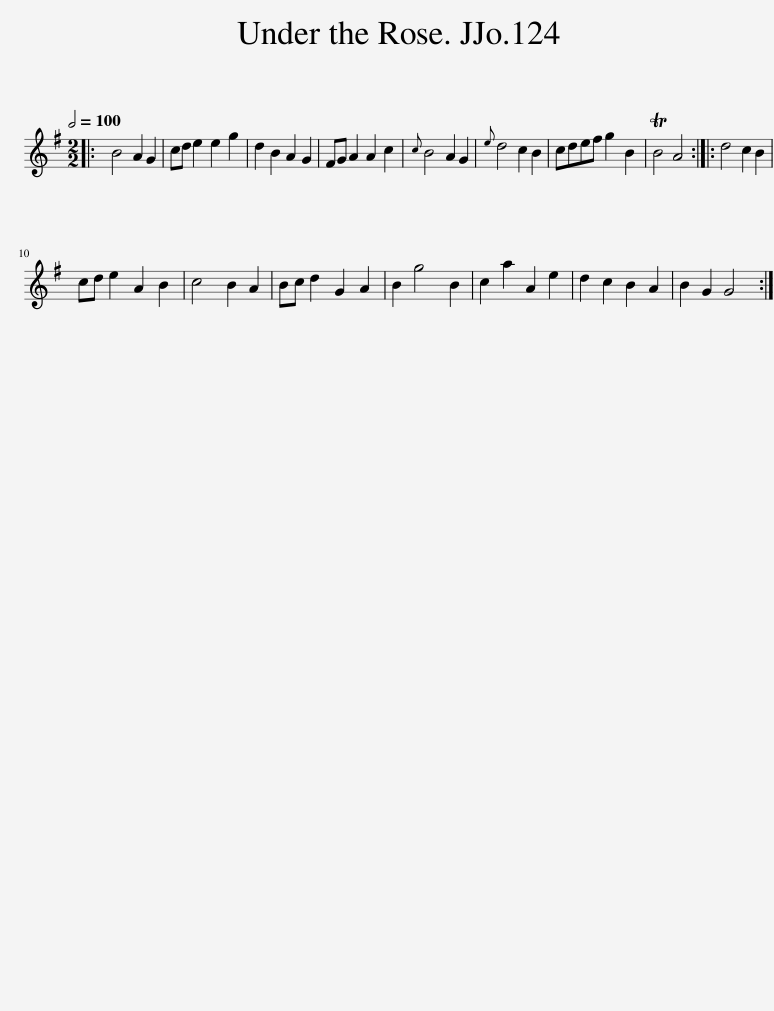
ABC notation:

X:1
L:1/8
Q:1/2=100
M:2/2
I:linebreak $
K:G
V:1 treble
V:1
|: B4 A2 G2 | cd e2 e2 g2 | d2 B2 A2 G2 | FG A2 A2 c2 |{c} B4 A2 G2 | %5
{e} d4 c2 B2 | cdef g2 B2 | TB4 A4 :: d4 c2 B2 |$ cd e2 A2 B2 | %10
 c4 B2 A2 | Bc d2 G2 A2 | B2 g4 B2 | c2 a2 A2 e2 | d2 c2 B2 A2 | %15
 B2 G2 G4 :| %16
